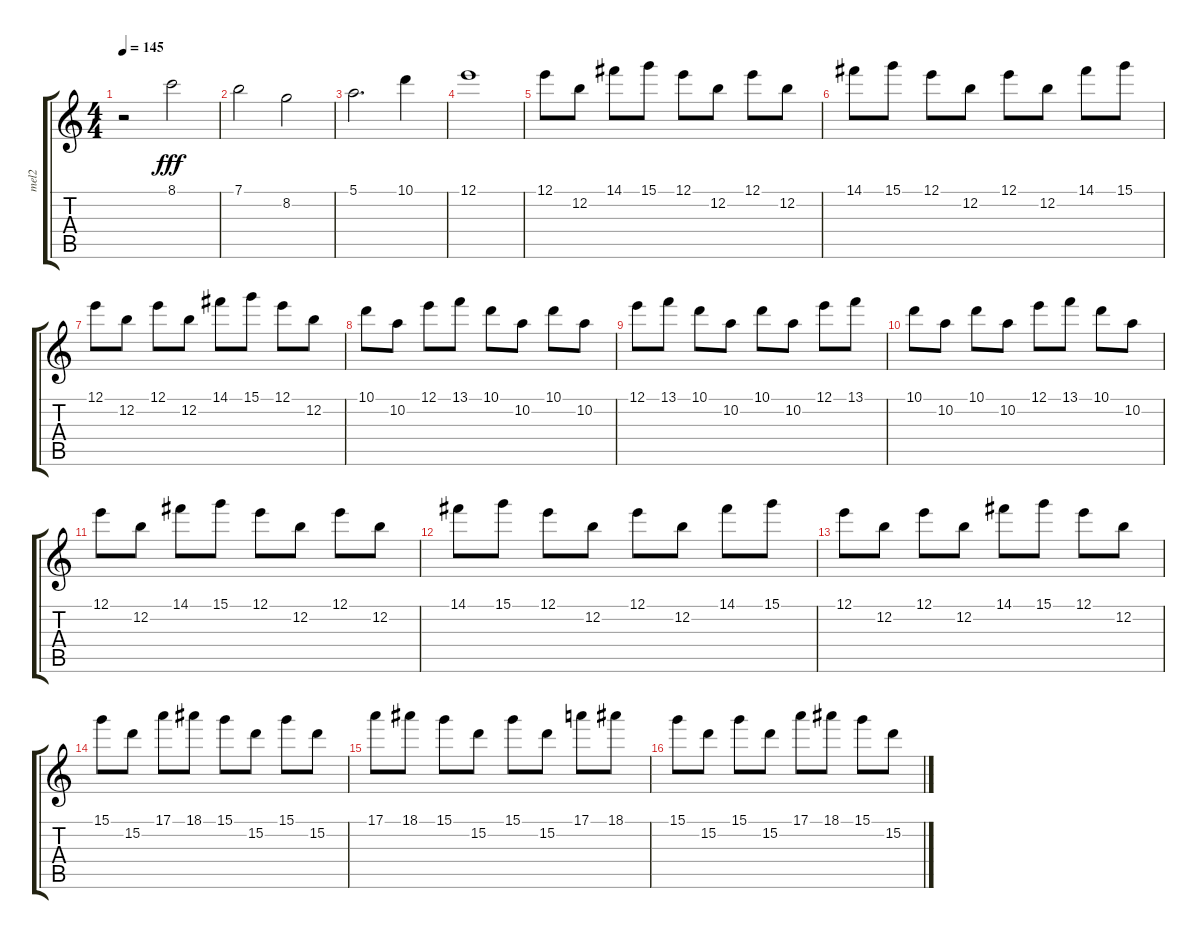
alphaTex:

\track ("mel2" "mel2") {instrument overdrivenguitar}
\staff {score tabs}
\tuning (E4 B3 G3 D3 A2 E2) {hide}
\ts (4 4)
\tempo 145
\clef g2
\ks c
r.2{dy fff instrument overdrivenguitar} 8.1.2 |
7.1.2 8.2.2 |
5.1.2{d} 10.1.4 |
12.1.1 |
12.1.8 12.2.8 14.1.8 15.1.8 12.1.8 12.2.8 12.1.8 12.2.8 |
14.1.8 15.1.8 12.1.8 12.2.8 12.1.8 12.2.8 14.1.8 15.1.8 |
12.1.8 12.2.8 12.1.8 12.2.8 14.1.8 15.1.8 12.1.8 12.2.8 |
10.1.8 10.2.8 12.1.8 13.1.8 10.1.8 10.2.8 10.1.8 10.2.8 |
12.1.8 13.1.8 10.1.8 10.2.8 10.1.8 10.2.8 12.1.8 13.1.8 |
10.1.8 10.2.8 10.1.8 10.2.8 12.1.8 13.1.8 10.1.8 10.2.8 |
12.1.8 12.2.8 14.1.8 15.1.8 12.1.8 12.2.8 12.1.8 12.2.8 |
14.1.8 15.1.8 12.1.8 12.2.8 12.1.8 12.2.8 14.1.8 15.1.8 |
12.1.8 12.2.8 12.1.8 12.2.8 14.1.8 15.1.8 12.1.8 12.2.8 |
15.1.8 15.2.8 17.1.8 18.1.8 15.1.8 15.2.8 15.1.8 15.2.8 |
17.1.8 18.1.8 15.1.8 15.2.8 15.1.8 15.2.8 17.1.8 18.1.8 |
15.1.8 15.2.8 15.1.8 15.2.8 17.1.8 18.1.8 15.1.8 15.2.8
